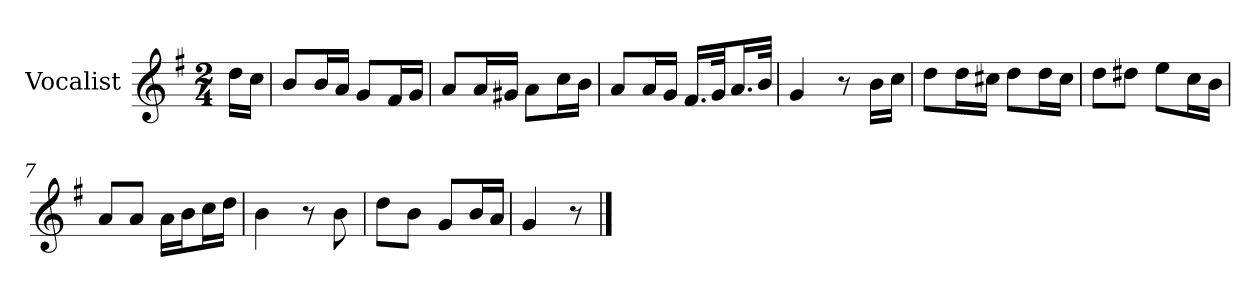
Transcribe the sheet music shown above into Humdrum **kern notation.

**kern
*part1
*staff1
*I"Vocalist
*k[f#]
*G:
*M2/4
=
16ddLL
16ccJJ
=1
8bL
16bL
16aJJ
8gL
16f#L
16gJJ
=2
8aL
16aL
16g#XJJ
8aL
16ccL
16bJJ
=3
8aL
16aL
16gJJ
16.f#LL
32gJk
16.aL
32bJJk
=4
4g
8r
16bLL
16ccJJ
=5
8ddL
16ddL
16cc#XJJ
8ddL
16ddL
16cc#JJ
=6
8ddL
8dd#XJ
8eeL
16ccL
16bJJ
=7
8aL
8aJ
16aLL
16bJ
16ccL
16ddJJ
=8
4b
8r
8b
=9
8ddL
8bJ
8gL
16bL
16aJJ
=10
4g
8r
==
*-
